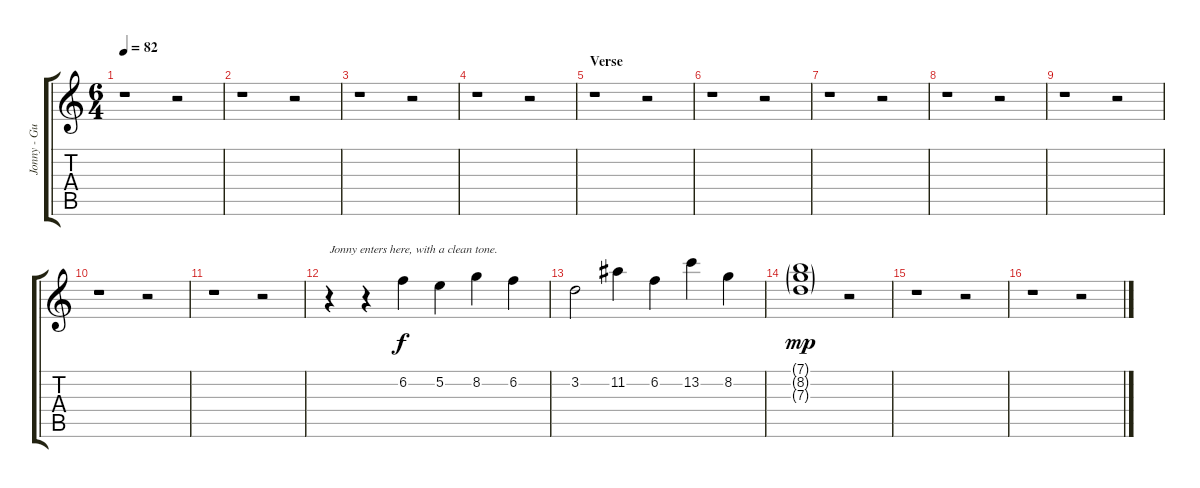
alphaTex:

\track ("Jonny - Guitar" "Jonny - Gu") {instrument electricguitarjazz}
\staff {score tabs}
\tuning (E4 B3 G3 D3 A2 E2) {hide}
\ts (6 4)
\tempo 82
\clef g2
\ks c
r.1{dy f instrument electricguitarjazz} r.2 |
r.1 r.2 |
r.1 r.2 |
r.1 r.2 |
\section ("" "Verse")
r.1 r.2 |
r.1 r.2 |
r.1 r.2 |
r.1 r.2 |
r.1 r.2 |
r.1 r.2 |
r.1 r.2 |
r.4{txt "Jonny enters here, with a clean tone."} r.4 6.2.4 5.2.4 8.2.4 6.2.4 |
3.2.2 11.2.4 6.2.4 13.2.4 8.2.4 |
(7.1{g} 8.2{g} 7.3{g}).1{dy mp} r.2 |
r.1 r.2 |
r.1 r.2
